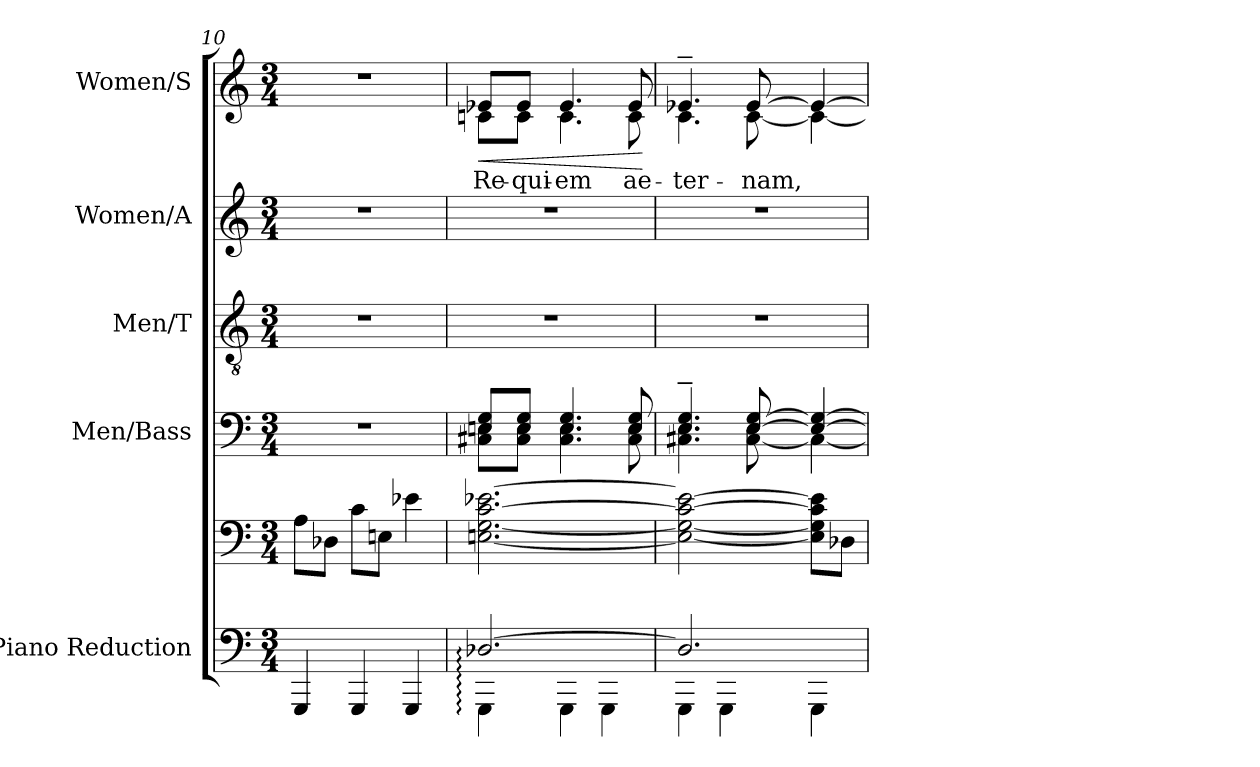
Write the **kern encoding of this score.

**kern	**kern	**kern	**dynam	**kern	**kern	**kern	**text	**dynam
*part5	*part5	*part4	*part4	*part3	*part2	*part1	*part1	*part1
*staff6	*staff5	*staff4	*staff4	*staff3	*staff2	*staff1	*staff1	*staff1
*I"Piano Reduction	*	*I"Men/Bass	*	*I"Men/T	*I"Women/A	*I"Women/S	*	*
*I'Pno	*	*	*	*	*	*	*	*
*clefF4	*clefF4	*clefF4	*	*clefGv2	*clefG2	*clefG2	*	*
*k[]	*k[]	*k[]	*	*k[]	*k[]	*k[]	*	*
*M3/4	*M3/4	*M3/4	*	*M3/4	*M3/4	*M3/4	*	*
=10	=10	=10	=10	=10	=10	=10	=10	=10
4GGG/	8A\L	2.r	.	2.r	2.r	2.r	.	.
.	8D-X\J	.	.	.	.	.	.	.
4GGG/	8c\L	.	.	.	.	.	.	.
.	8Eni\J	.	.	.	.	.	.	.
4GGG/	4e-X\	.	.	.	.	.	.	.
!!LO:PB:g=z
=11	=11	=11	=11	=11	=11	=11	=11	=11
*^	*	*^	*	*	*	*	*	*
!	!	!	!	!	!LO:DY:b	!	!	!	!LO:LY:b	!LO:HP:b
*	*	*	*	*	*	*	*	*^	*	*
!	!	!	!	!	!LO:DY:n=1:b	!	!	!	!	!	!
!	!	!	!	!	!LO:DY:n=2:b	!	!	!	!	!	!LO:DY:n=1:a
!	!	!	!	!	!	!	!	!	!	!	!LO:DY:n=2:a
!	!	!	!	!	!	!	!	!	!	!	!LO:DY:n=3:a
[2.D-X:/	4GGG:\	[2.En\ [2.G\ [2.c\ [2.e-X\	8En/ 8G/L	8C#X\ 8E\L	other-dynamics pp other-dynamics	2.r	2.r	8e-X/L	8cn\L	Re-	< other-dynamics pp other-dynamics
!	!	!	!	!	!	!	!	!	!	!LO:LY:b	!
.	.	.	8E/ 8G/J	8C#\ 8E\J	.	.	.	8e-/J	8c\J	-qui-	.
!	!	!	!	!	!	!	!	!	!	!LO:LY:b	!
.	4GGG\	.	4.E/ 4.G/	4.C#\ 4.E\	.	.	.	4.e-/	4.c\	-em	.
.	4GGG\	.	.	.	.	.	.	.	.	.	.
!	!	!	!	!	!	!	!	!	!	!LO:LY:b	!
.	.	.	8E/ 8G/	8C#\ 8E\	.	.	.	8e-/	8c\	ae-	.
*v	*v	*	*v	*v	*	*	*	*v	*v	*	*
.	.	.	.	.	.	.	.	[
=12	=12	=12	=12	=12	=12	=12	=12	=12
*^	*	*^	*	*	*	*	*	*
!	!	!	!	!	!	!	!	!	!LO:LY:b	!
*	*	*	*	*	*	*	*	*^	*	*
2.D-/]	4GGG\	2E\_ 2G\_ 2c\_ 2e-\_	4.E/~ 4.G/~	4.C#X\ 4.E\	.	2.r	2.r	4.e-X~/	4.c\	-ter-	.
.	4GGG\	.	.	.	.	.	.	.	.	.	.
!	!	!	!	!	!	!	!	!	!	!LO:LY:b	!
.	.	.	[8E/ [8G/	[8C#\ 8E\	.	.	.	[8e-/	[8c\	-nam,	.
.	4GGG\	8E\] 8G\] 8c\] 8e-\]L	4E/_ 4G/_	4C#\_	.	.	.	4e-/_	4c\_	.	.
.	.	8D-X\J	.	.	.	.	.	.	.	.	.
*v	*v	*	*v	*v	*	*	*	*v	*v	*	*
=	=	=	=	=	=	=	=	=
*-	*-	*-	*-	*-	*-	*-	*-	*-
